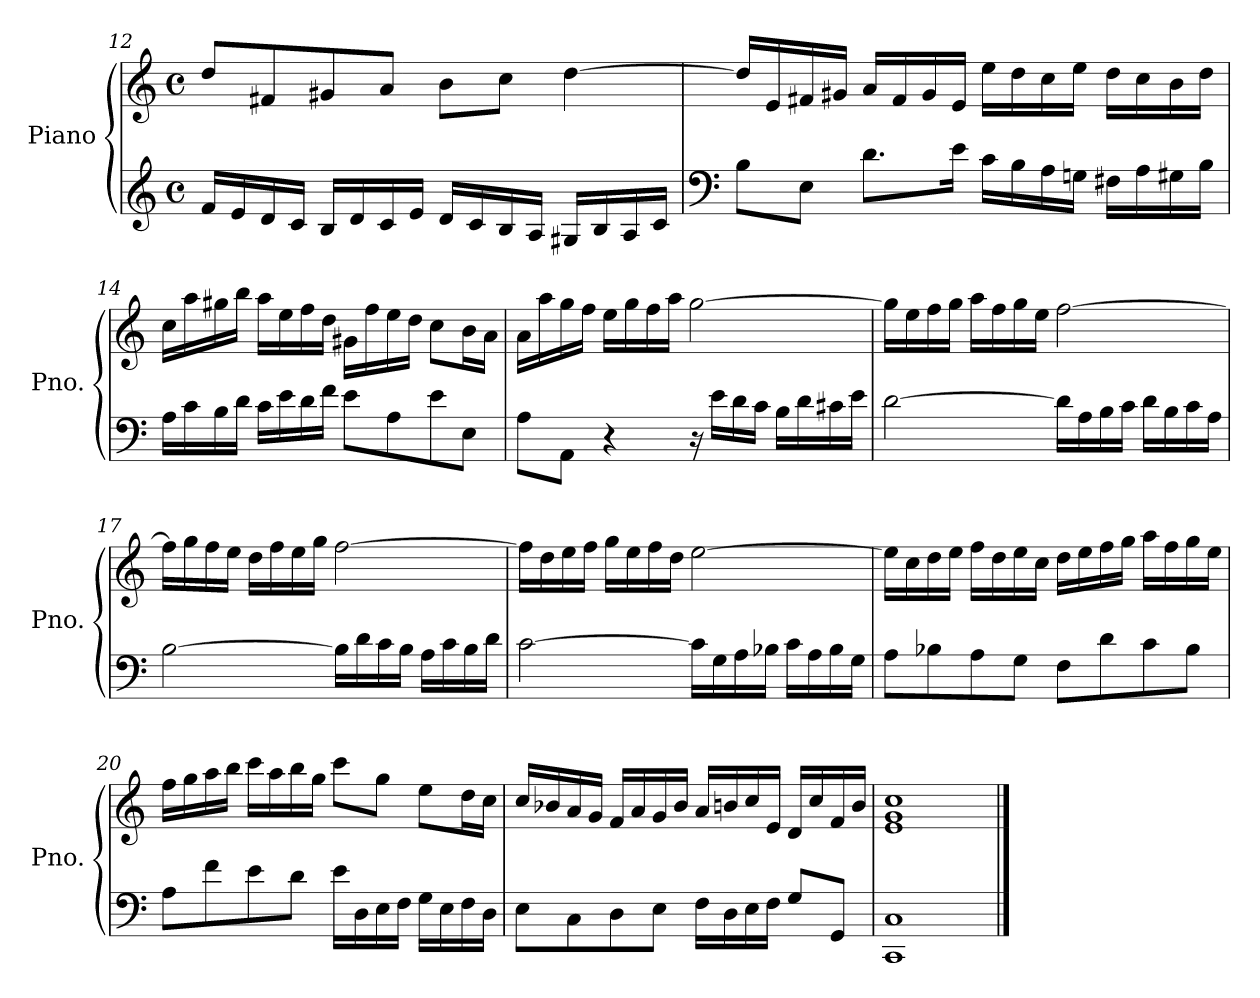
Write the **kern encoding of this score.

**kern	**kern
*part1	*part1
*staff2	*staff1
*I"Piano	*
*I'Pno.	*
*clefG2	*clefG2
*k[]	*k[]
*M4/4	*M4/4
*met(c)	*met(c)
=12	=12
16f/LL	8dd/L
16e/	.
16d/	8f#X/
16c/JJ	.
16B/LL	8g#X/
16d/	.
16c/	8a/J
16e/JJ	.
16d/LL	8b\L
16c/	.
16B/	8cc\J
16A/JJ	.
16G#X/LL	[4dd\
16B/	.
16A/	.
16c/JJ	.
=13	=13
*clefF4	*
8B\L	16dd/LL]
.	16e/
8E\J	16f#X/
.	16g#X/JJ
8.d\L	16a/LL
.	16f#/
.	16g#/
16e\Jk	16e/JJ
16c\LL	16ee\LL
16B\	16dd\
16A\	16cc\
16Gn\JJ	16ee\JJ
16F#X\LL	16dd\LL
16A\	16cc\
16G#X\	16b\
16B\JJ	16dd\JJ
=14	=14
16A\LL	16cc\LL
16c\	16aa\
16B\	16gg#X\
16d\JJ	16bb\JJ
16c\LL	16aa\LL
16e\	16ee\
16d\	16ff\
16f\JJ	16dd\JJ
8e\L	16g#X\LL
.	16ff\
8A\	16ee\
.	16dd\JJ
8e\	8cc\L
8E\J	16b\L
.	16a\JJ
=15	=15
8A\L	16a\LL
.	16aa\
8AA\J	16gg\
.	16ff\JJ
4r	16ee\LL
.	16gg\
.	16ff\
.	16aa\JJ
16r	[2gg\
16e\LL	.
16d\	.
16c\JJ	.
16B\LL	.
16d\	.
16c#X\	.
16e\JJ	.
=16	=16
[2d\	16gg\LL]
.	16ee\
.	16ff\
.	16gg\JJ
.	16aa\LL
.	16ff\
.	16gg\
.	16ee\JJ
16d\LL]	[2ff\
16A\	.
16B\	.
16c\JJ	.
16d\LL	.
16B\	.
16c\	.
16A\JJ	.
=17	=17
[2B\	16ff\LL]
.	16gg\
.	16ff\
.	16ee\JJ
.	16dd\LL
.	16ff\
.	16ee\
.	16gg\JJ
16B\LL]	[2ff\
16d\	.
16c\	.
16B\JJ	.
16A\LL	.
16c\	.
16B\	.
16d\JJ	.
=18	=18
[2c\	16ff\LL]
.	16dd\
.	16ee\
.	16ff\JJ
.	16gg\LL
.	16ee\
.	16ff\
.	16dd\JJ
16c\LL]	[2ee\
16G\	.
16A\	.
16B-X\JJ	.
16c\LL	.
16A\	.
16B-\	.
16G\JJ	.
=19	=19
8A\L	16ee\LL]
.	16cc\
8B-X\	16dd\
.	16ee\JJ
8A\	16ff\LL
.	16dd\
8G\J	16ee\
.	16cc\JJ
8F\L	16dd\LL
.	16ee\
8d\	16ff\
.	16gg\JJ
8c\	16aa\LL
.	16ff\
8B-\J	16gg\
.	16ee\JJ
=20	=20
8A\L	16ff\LL
.	16gg\
8f\	16aa\
.	16bb\JJ
8e\	16ccc\LL
.	16aa\
8d\J	16bb\
.	16gg\JJ
16e\LL	8ccc\L
16D\	.
16E\	8gg\J
16F\JJ	.
16G\LL	8ee\L
16E\	.
16F\	16dd\L
16D\JJ	16cc\JJ
=21	=21
8E\L	16cc/LL
.	16b-X/
8C\	16a/
.	16g/JJ
8D\	16f/LL
.	16a/
8E\J	16g/
.	16b-/JJ
16F\LL	16a/LL
16D\	16bn/
16E\	16cc/
16F\JJ	16e/JJ
8G/L	16d/LL
.	16cc/
8GG/J	16f/
.	16b/JJ
=22	=22
1CC 1C	1e 1g 1cc
==	==
*-	*-
